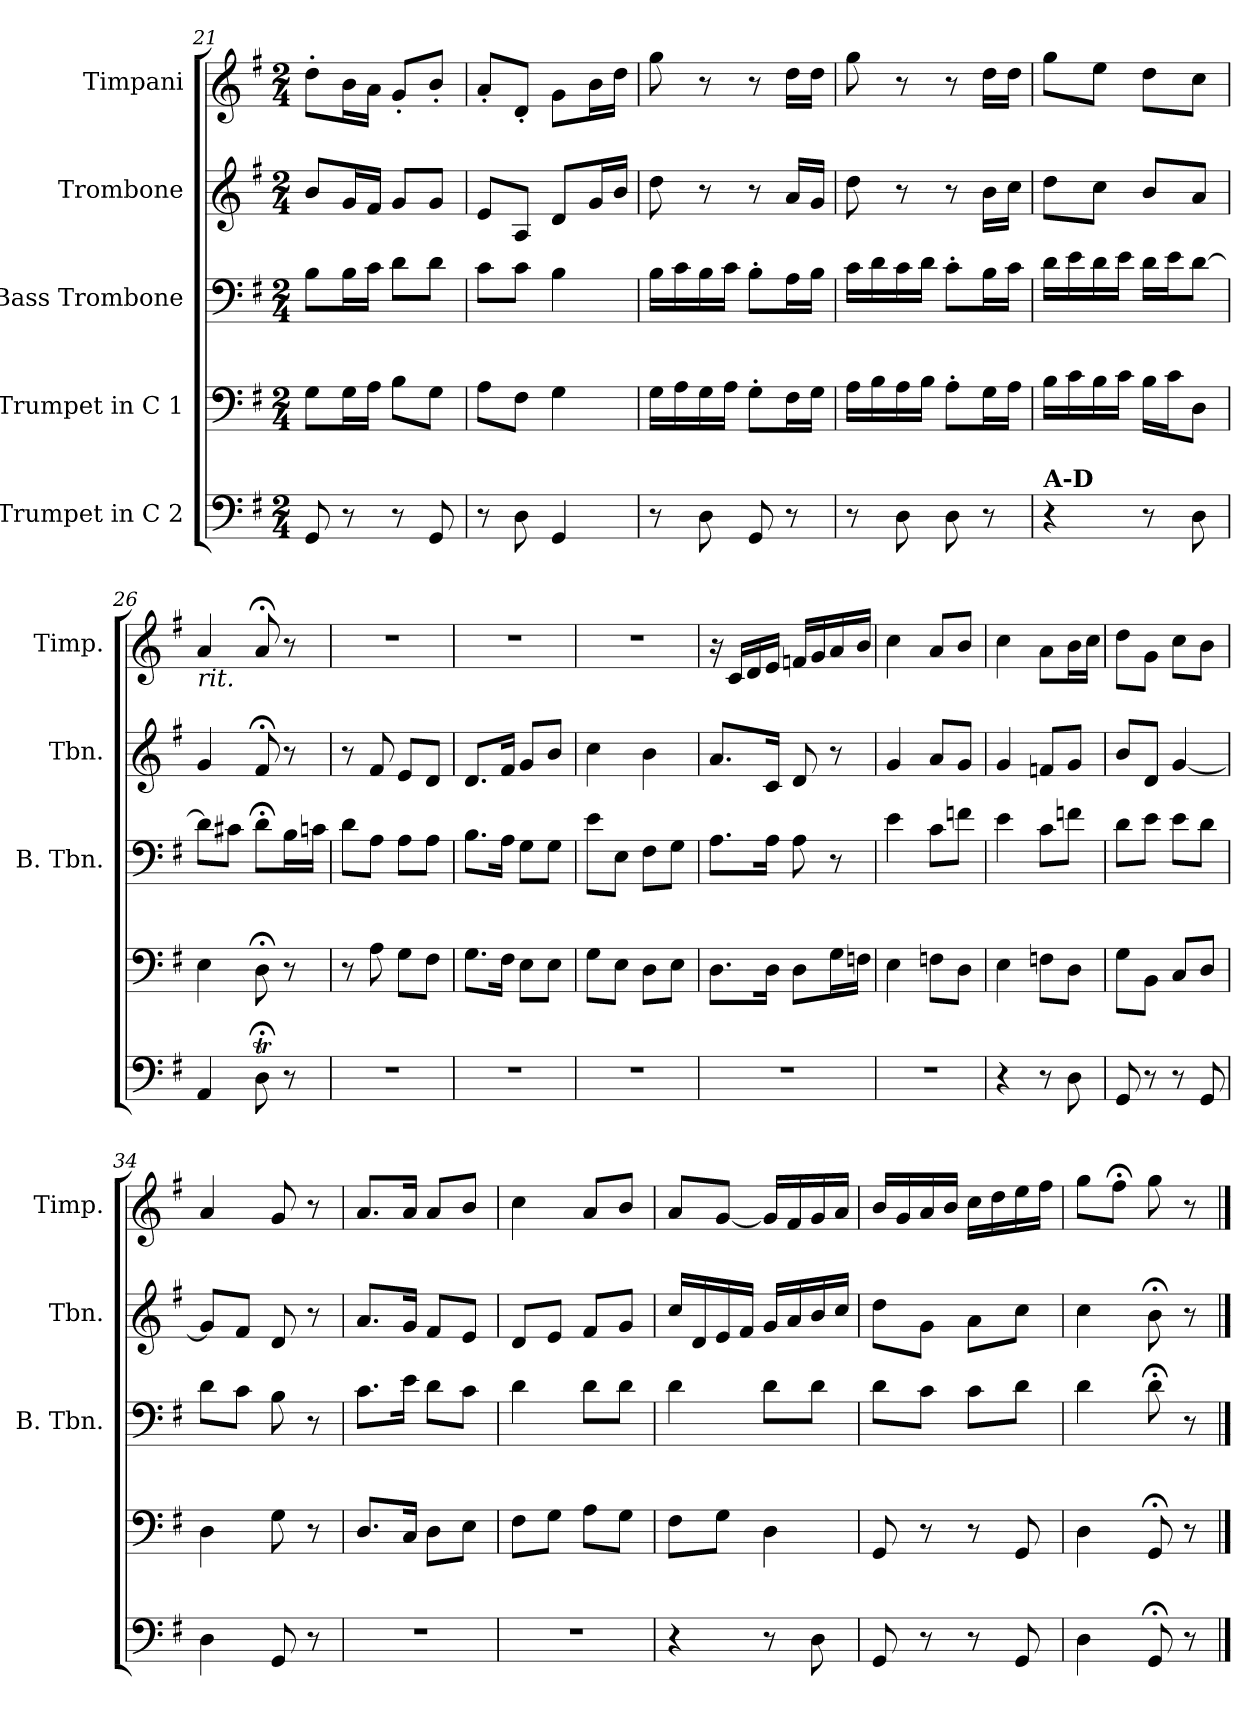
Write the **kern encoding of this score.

**kern	**kern	**kern	**kern	**kern
*part5	*part4	*part3	*part2	*part1
*staff5	*staff4	*staff3	*staff2	*staff1
*I"Trumpet in C 2	*I"Trumpet in C 1	*I"Bass Trombone	*I"Trombone	*I"Timpani
*	*	*I'B. Tbn.	*I'Tbn.	*I'Timp.
*clefF4	*clefF4	*clefF4	*clefG2	*clefG2
*k[f#]	*k[f#]	*k[f#]	*k[f#]	*k[f#]
*G:	*G:	*G:	*G:	*G:
*M2/4	*M2/4	*M2/4	*M2/4	*M2/4
=21	=21	=21	=21	=21
8GG/	8G\L	8B\L	8b/L	8dd'>\L
8r	16G\L	16B\L	16g/L	16b\L
.	16A\JJ	16c\JJ	16f#/JJ	16a\JJ
8r	8B\L	8d\L	8g/L	8g'</L
8GG/	8G\J	8d\J	8g/J	8b'</J
=22	=22	=22	=22	=22
8r	8A\L	8c\L	8e/L	8a'</L
8D\	8F#\J	8c\J	8A/J	8d'</J
4GG/	4G\	4B\	8d/L	8g\L
.	.	.	16g/L	16b\L
.	.	.	16b/JJ	16dd\JJ
=23	=23	=23	=23	=23
8r	16G\LL	16B\LL	8dd\	8gg\
.	16A\	16c\	.	.
8D\	16G\	16B\	8r	8r
.	16A\JJ	16c\JJ	.	.
8GG/	8G'>\L	8B'>\L	8r	8r
8r	16F#\L	16A\L	16a/LL	16dd\LL
.	16G\JJ	16B\JJ	16g/JJ	16dd\JJ
=24	=24	=24	=24	=24
8r	16A\LL	16c\LL	8dd\	8gg\
.	16B\	16d\	.	.
8D\	16A\	16c\	8r	8r
.	16B\JJ	16d\JJ	.	.
8D\	8A'>\L	8c'>\L	8r	8r
8r	16G\L	16B\L	16b\LL	16dd\LL
.	16A\JJ	16c\JJ	16cc\JJ	16dd\JJ
=25	=25	=25	=25	=25
!LO:TX:a:B:t=A-D	!	!	!	!
4r	16B\LL	16d\LL	8dd\L	8gg\L
.	16c\	16e\	.	.
.	16B\	16d\	8cc\J	8ee\J
.	16c\JJ	16e\JJ	.	.
8r	16B\LL	16d\LL	8b/L	8dd\L
.	16c\J	16e\J	.	.
8D\	8D\J	[8d\J	8a/J	8cc\J
!!LO:PB:g=z
=26	=26	=26	=26	=26
!	!	!	!	!LO:TX:b:i:t=rit.
4AA/	4E\	8d\L]	4g/	4a/
.	.	8c#X\J	.	.
8D;<T\	8D;<\	8d;<\L	8f#;</	8a;</
8r	8r	16B\L	8r	8r
.	.	16cn\JJ	.	.
=27	=27	=27	=27	=27
2r	8r	8d\L	8r	2r
.	8A\	8A\J	8f#/	.
.	8G\L	8A\L	8e/L	.
.	8F#\J	8A\J	8d/J	.
=28	=28	=28	=28	=28
2r	8.G\L	8.B\L	8.d/L	2r
.	16F#\Jk	16A\Jk	16f#/Jk	.
.	8E\L	8G\L	8g/L	.
.	8E\J	8G\J	8b/J	.
=29	=29	=29	=29	=29
2r	8G\L	8e\L	4cc\	2r
.	8E\J	8E\J	.	.
.	8D\L	8F#\L	4b\	.
.	8E\J	8G\J	.	.
=30	=30	=30	=30	=30
2r	8.D\L	8.A\L	8.a/L	16r
.	.	.	.	16c/LL
.	.	.	.	16d/
.	16D\Jk	16A\Jk	16c/Jk	16e/JJ
.	8D\L	8A\	8d/	16fn/LL
.	.	.	.	16g/
.	16G\L	8r	8r	16a/
.	16Fn\JJ	.	.	16b/JJ
=31	=31	=31	=31	=31
2r	4E\	4e\	4g/	4cc\
.	8Fn\L	8c\L	8a/L	8a/L
.	8D\J	8fn\J	8g/J	8b/J
=32	=32	=32	=32	=32
4r	4E\	4e\	4g/	4cc\
8r	8Fn\L	8c\L	8fn/L	8a\L
8D\	8D\J	8fn\J	8g/J	16b\L
.	.	.	.	16cc\JJ
!!LO:LB:g=z
=33	=33	=33	=33	=33
8GG/	8G\L	8d\L	8b/L	8dd\L
8r	8BB\J	8e\J	8d/J	8g\J
8r	8C/L	8e\L	[4g/	8cc\L
8GG/	8D/J	8d\J	.	8b\J
=34	=34	=34	=34	=34
4D\	4D\	8d\L	8g/L]	4a/
.	.	8c\J	8f#/J	.
8GG/	8G\	8B\	8d/	8g/
8r	8r	8r	8r	8r
=35	=35	=35	=35	=35
2r	8.D/L	8.c\L	8.a/L	8.a/L
.	16C/Jk	16e\Jk	16g/Jk	16a/Jk
.	8D\L	8d\L	8f#/L	8a/L
.	8E\J	8c\J	8e/J	8b/J
=36	=36	=36	=36	=36
2r	8F#\L	4d\	8d/L	4cc\
.	8G\J	.	8e/J	.
.	8A\L	8d\L	8f#/L	8a/L
.	8G\J	8d\J	8g/J	8b/J
=37	=37	=37	=37	=37
4r	8F#\L	4d\	16cc/LL	8a/L
.	.	.	16d/	.
.	8G\J	.	16e/	[8g/J
.	.	.	16f#/JJ	.
8r	4D\	8d\L	16g/LL	16g/LL]
.	.	.	16a/	16f#/
8D\	.	8d\J	16b/	16g/
.	.	.	16cc/JJ	16a/JJ
=38	=38	=38	=38	=38
8GG/	8GG/	8d\L	8dd\L	16b/LL
.	.	.	.	16g/
8r	8r	8c\J	8g\J	16a/
.	.	.	.	16b/JJ
8r	8r	8c\L	8a\L	16cc\LL
.	.	.	.	16dd\
8GG/	8GG/	8d\J	8cc\J	16ee\
.	.	.	.	16ff#\JJ
=39	=39	=39	=39	=39
4D\	4D\	4d\	4cc\	8gg\L
.	.	.	.	8ff#;<\J
8GG;</	8GG;</	8d;<\	8b;<\	8gg\
8r	8r	8r	8r	8r
==	==	==	==	==
*-	*-	*-	*-	*-
